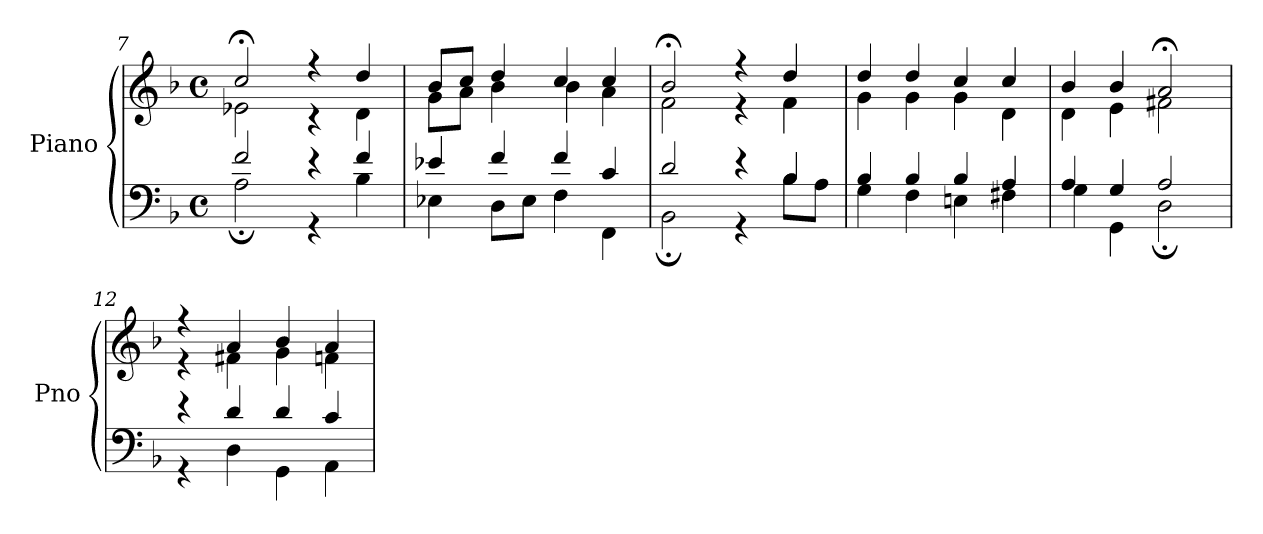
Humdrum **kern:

**kern	**kern
*part1	*part1
*staff2	*staff1
*I"Piano	*
*I'Pno	*
*clefF4	*clefG2
*k[b-]	*k[b-]
*M4/4	*M4/4
*met(c)	*met(c)
=7	=7
*^	*^
2f/	2A;\	2cc;</	2e-X\
4r	4r	4r	4r
4f/	4B-\	4dd/	4d\
=8	=8	=8	=8
4e-X/	4E-X\	8b-/L	8g\L
.	.	8cc/J	8a\J
4f/	8D\L	4dd/	4b-\
.	8E-\J	.	.
4f/	4F\	4cc/	4b-\
4c/	4FF\	4cc/	4a\
=9	=9	=9	=9
2d/	2BB-;\	2b-;</	2f\
4r	4r	4r	4r
4B-/	8B-\L	4dd/	4f\
.	8A\J	.	.
=10	=10	=10	=10
4B-/	4G\	4dd/	4g\
4B-/	4F\	4dd/	4g\
4B-/	4En\	4cc/	4g\
4A/	4F#X\	4cc/	4d\
=11	=11	=11	=11
4A/	4G\	4b-/	4d\
4G/	4GG\	4b-/	4e\
2A/	2D;\	2a;</	2f#X\
=12	=12	=12	=12
4r	4r	4r	4r
4d/	4D\	4a/	4f#X\
4d/	4GG\	4b-/	4g\
4c/	4AA\	4a/	4fn\
*v	*v	*	*
*	*v	*v
=	=
*-	*-
